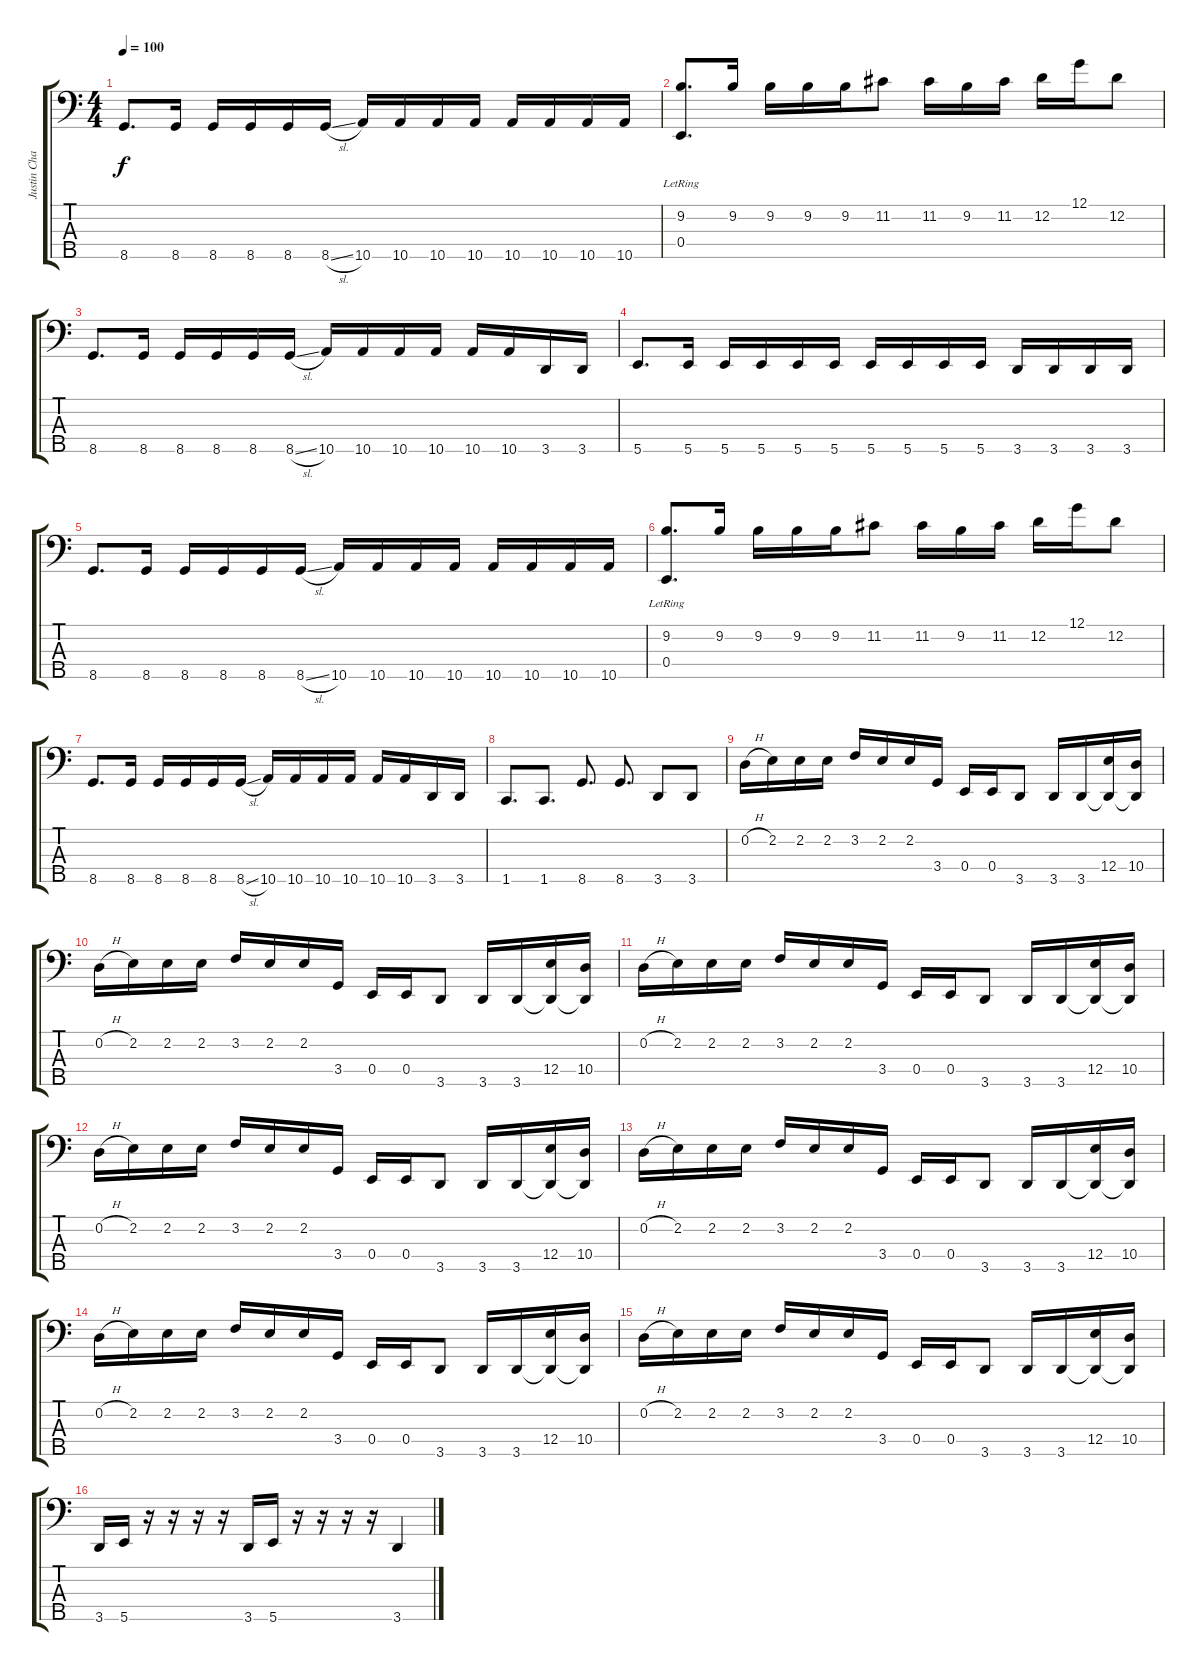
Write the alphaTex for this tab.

\track ("Justin Chancellor" "Justin Cha") {instrument electricbassfinger}
\staff {score tabs}
\tuning (G2 D2 A1 E1 B0) {hide}
\ts (4 4)
\tempo 100
\clef f4
\ks c
8.5.8{d dy f volume 14 instrument electricbassfinger} 8.5.16 8.5.16 8.5.16 8.5.16 8.5{sl}.16 10.5.16 10.5.16 10.5.16 10.5.16 10.5.16 10.5.16 10.5.16 10.5.16 |
(9.2 0.4{lr}).8{d} 9.2.16 9.2.16 9.2.16 9.2.16 11.2.8 11.2.16 9.2.16 11.2.16 12.2.16 12.1.16 12.2.8 |
8.5.8{d} 8.5.16 8.5.16 8.5.16 8.5.16 8.5{sl}.16 10.5.16 10.5.16 10.5.16 10.5.16 10.5.16 10.5.16 3.5.16 3.5.16 |
5.5.8{d} 5.5.16 5.5.16 5.5.16 5.5.16 5.5.16 5.5.16 5.5.16 5.5.16 5.5.16 3.5.16 3.5.16 3.5.16 3.5.16 |
8.5.8{d} 8.5.16 8.5.16 8.5.16 8.5.16 8.5{sl}.16 10.5.16 10.5.16 10.5.16 10.5.16 10.5.16 10.5.16 10.5.16 10.5.16 |
(9.2 0.4{lr}).8{d} 9.2.16 9.2.16 9.2.16 9.2.16 11.2.8 11.2.16 9.2.16 11.2.16 12.2.16 12.1.16 12.2.8 |
8.5.8{d} 8.5.16 8.5.16 8.5.16 8.5.16 8.5{sl}.16 10.5.16 10.5.16 10.5.16 10.5.16 10.5.16 10.5.16 3.5.16 3.5.16 |
1.5.8{d volume 10} 1.5.8{d} 8.5.8{d} 8.5.8{d} 3.5.8 3.5.8 |
0.2{h}.16{volume 7 instrument electricbassfinger} 2.2.16 2.2.16 2.2.16 3.2.16 2.2.16 2.2.16 3.4.16 0.4.16 0.4.16 3.5.8 3.5.16 3.5.16 (12.4 3.5{t}).16 (10.4 3.5{t}).16 |
0.2{h}.16 2.2.16 2.2.16 2.2.16 3.2.16 2.2.16 2.2.16 3.4.16 0.4.16 0.4.16 3.5.8 3.5.16 3.5.16 (12.4 3.5{t}).16 (10.4 3.5{t}).16 |
0.2{h}.16 2.2.16 2.2.16 2.2.16 3.2.16 2.2.16 2.2.16 3.4.16 0.4.16 0.4.16 3.5.8 3.5.16 3.5.16 (12.4 3.5{t}).16 (10.4 3.5{t}).16 |
0.2{h}.16 2.2.16 2.2.16 2.2.16 3.2.16 2.2.16 2.2.16 3.4.16 0.4.16 0.4.16 3.5.8 3.5.16 3.5.16 (12.4 3.5{t}).16 (10.4 3.5{t}).16 |
0.2{h}.16 2.2.16 2.2.16 2.2.16 3.2.16 2.2.16 2.2.16 3.4.16 0.4.16 0.4.16 3.5.8 3.5.16 3.5.16 (12.4 3.5{t}).16 (10.4 3.5{t}).16 |
0.2{h}.16 2.2.16 2.2.16 2.2.16 3.2.16 2.2.16 2.2.16 3.4.16 0.4.16 0.4.16 3.5.8 3.5.16 3.5.16 (12.4 3.5{t}).16 (10.4 3.5{t}).16 |
0.2{h}.16 2.2.16 2.2.16 2.2.16 3.2.16 2.2.16 2.2.16 3.4.16 0.4.16 0.4.16 3.5.8 3.5.16 3.5.16 (12.4 3.5{t}).16 (10.4 3.5{t}).16 |
3.5.16 5.5.16 r.16 r.16 r.16 r.16 3.5.16 5.5.16 r.16 r.16 r.16 r.16 3.5.4
